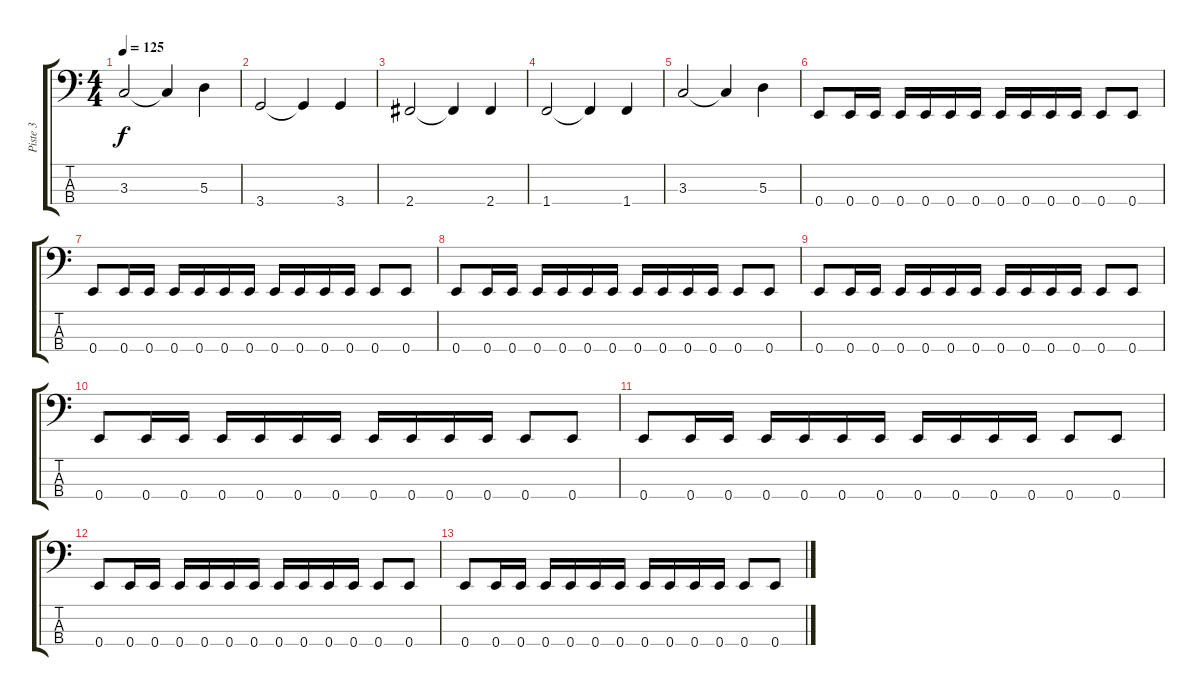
\track ("Piste 3" "Piste 3") {instrument electricbassfinger}
\staff {score tabs}
\tuning (G2 D2 A1 E1) {hide}
\ts (4 4)
\tempo 125
\clef f4
\ks c
3.3.2{dy f} 3.3{t}.4 5.3.4 |
3.4.2 3.4{t}.4 3.4.4 |
2.4.2 2.4{t}.4 2.4.4 |
1.4.2 1.4{t}.4 1.4.4 |
3.3.2 3.3{t}.4 5.3.4 |
0.4.8 0.4.16 0.4.16 0.4.16 0.4.16 0.4.16 0.4.16 0.4.16 0.4.16 0.4.16 0.4.16 0.4.8 0.4.8 |
0.4.8 0.4.16 0.4.16 0.4.16 0.4.16 0.4.16 0.4.16 0.4.16 0.4.16 0.4.16 0.4.16 0.4.8 0.4.8 |
0.4.8 0.4.16 0.4.16 0.4.16 0.4.16 0.4.16 0.4.16 0.4.16 0.4.16 0.4.16 0.4.16 0.4.8 0.4.8 |
0.4.8 0.4.16 0.4.16 0.4.16 0.4.16 0.4.16 0.4.16 0.4.16 0.4.16 0.4.16 0.4.16 0.4.8 0.4.8 |
0.4.8 0.4.16 0.4.16 0.4.16 0.4.16 0.4.16 0.4.16 0.4.16 0.4.16 0.4.16 0.4.16 0.4.8 0.4.8 |
0.4.8 0.4.16 0.4.16 0.4.16 0.4.16 0.4.16 0.4.16 0.4.16 0.4.16 0.4.16 0.4.16 0.4.8 0.4.8 |
0.4.8 0.4.16 0.4.16 0.4.16 0.4.16 0.4.16 0.4.16 0.4.16 0.4.16 0.4.16 0.4.16 0.4.8 0.4.8 |
0.4.8 0.4.16 0.4.16 0.4.16 0.4.16 0.4.16 0.4.16 0.4.16 0.4.16 0.4.16 0.4.16 0.4.8 0.4.8
